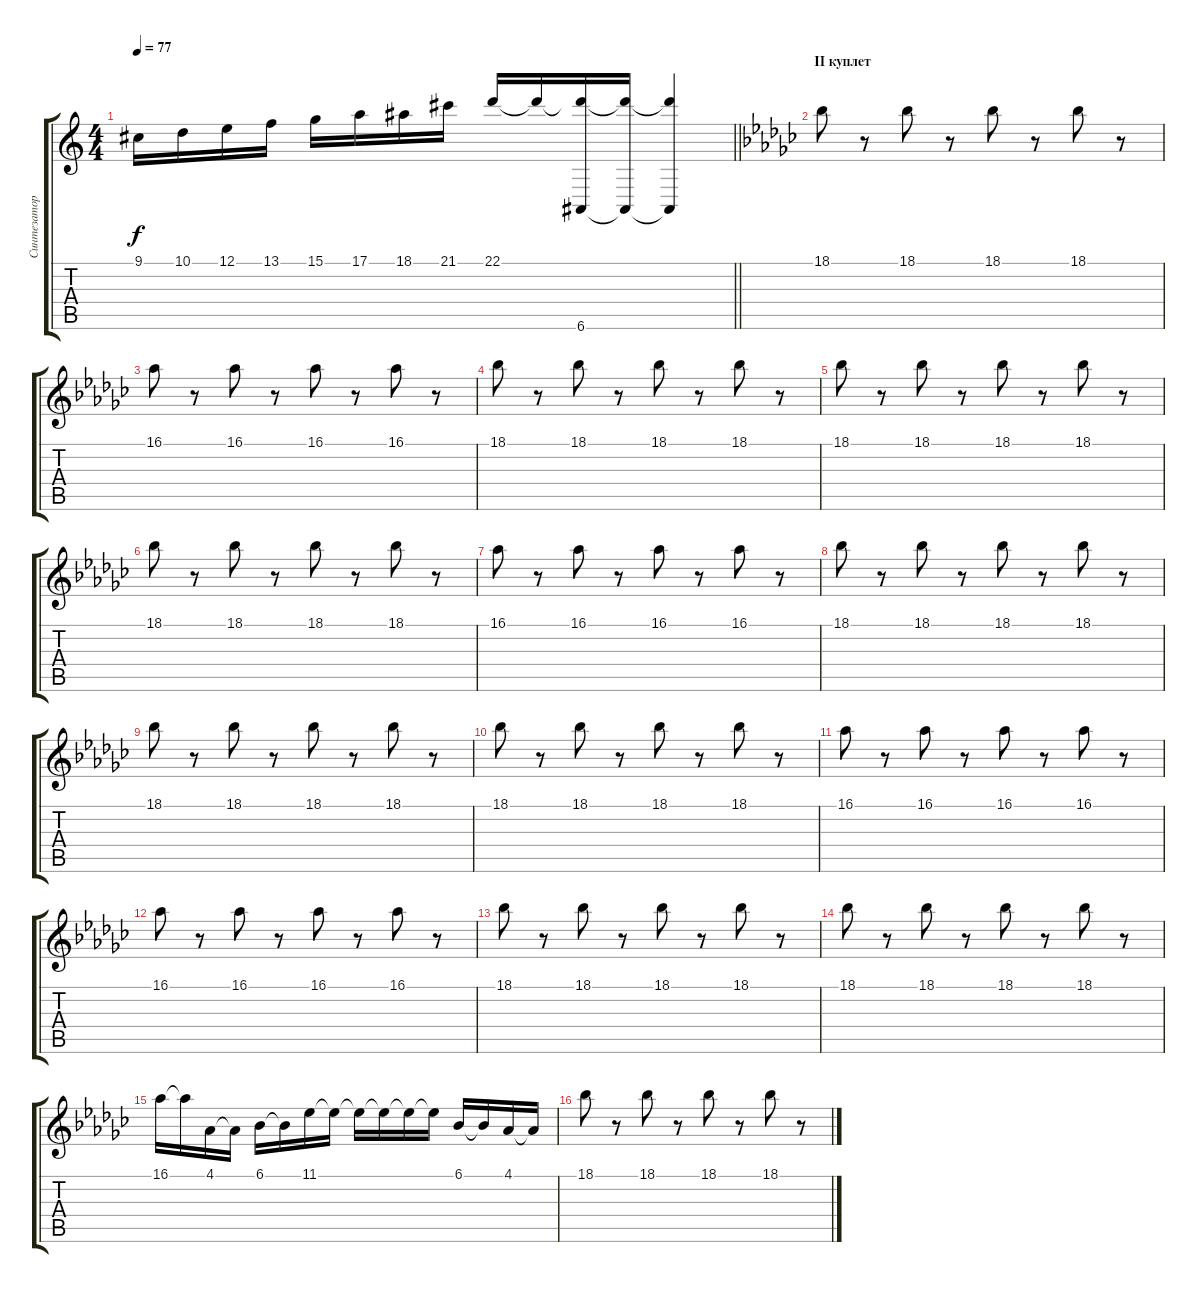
\track ("Синтезатор" "Синтезатор") {instrument stringensemble1}
\staff {score tabs}
\tuning (E4 B3 G3 D3 A2 E2) {hide}
\ts (4 4)
\tempo 77
\clef g2
\barLineRight lightlight
\ks c
9.1.16{dy f} 10.1.16 12.1.16 13.1.16 15.1.16 17.1.16 18.1.16 21.1.16 22.1.16 22.1{t}.16 (22.1{t} 6.6).16{volume 13 instrument reversecymbal} (22.1{t} 6.6{t}).16 (22.1{t} 6.6{t}).4 |
\section ("" "II куплет")
\ks ebminor
18.1.8{instrument stringensemble1} r.8 18.1.8 r.8 18.1.8 r.8 18.1.8 r.8 |
16.1.8 r.8 16.1.8 r.8 16.1.8 r.8 16.1.8 r.8 |
18.1.8 r.8 18.1.8 r.8 18.1.8 r.8 18.1.8 r.8 |
18.1.8 r.8 18.1.8 r.8 18.1.8 r.8 18.1.8 r.8 |
18.1.8{instrument stringensemble1} r.8 18.1.8 r.8 18.1.8 r.8 18.1.8 r.8 |
16.1.8 r.8 16.1.8 r.8 16.1.8 r.8 16.1.8 r.8 |
18.1.8 r.8 18.1.8 r.8 18.1.8 r.8 18.1.8 r.8 |
18.1.8 r.8 18.1.8 r.8 18.1.8 r.8 18.1.8 r.8 |
18.1.8 r.8 18.1.8 r.8 18.1.8 r.8 18.1.8 r.8 |
16.1.8 r.8 16.1.8 r.8 16.1.8 r.8 16.1.8 r.8 |
16.1.8 r.8 16.1.8 r.8 16.1.8 r.8 16.1.8 r.8 |
18.1.8 r.8 18.1.8 r.8 18.1.8 r.8 18.1.8 r.8 |
18.1.8 r.8 18.1.8 r.8 18.1.8 r.8 18.1.8 r.8 |
16.1.16 16.1{t}.16 4.1.16 4.1{t}.16 6.1.16 6.1{t}.16 11.1.16 11.1{t}.16 11.1{t}.16 11.1{t}.16 11.1{t}.16 11.1{t}.16 6.1.16 6.1{t}.16 4.1.16 4.1{t}.16 |
18.1.8 r.8 18.1.8 r.8 18.1.8 r.8 18.1.8 r.8
